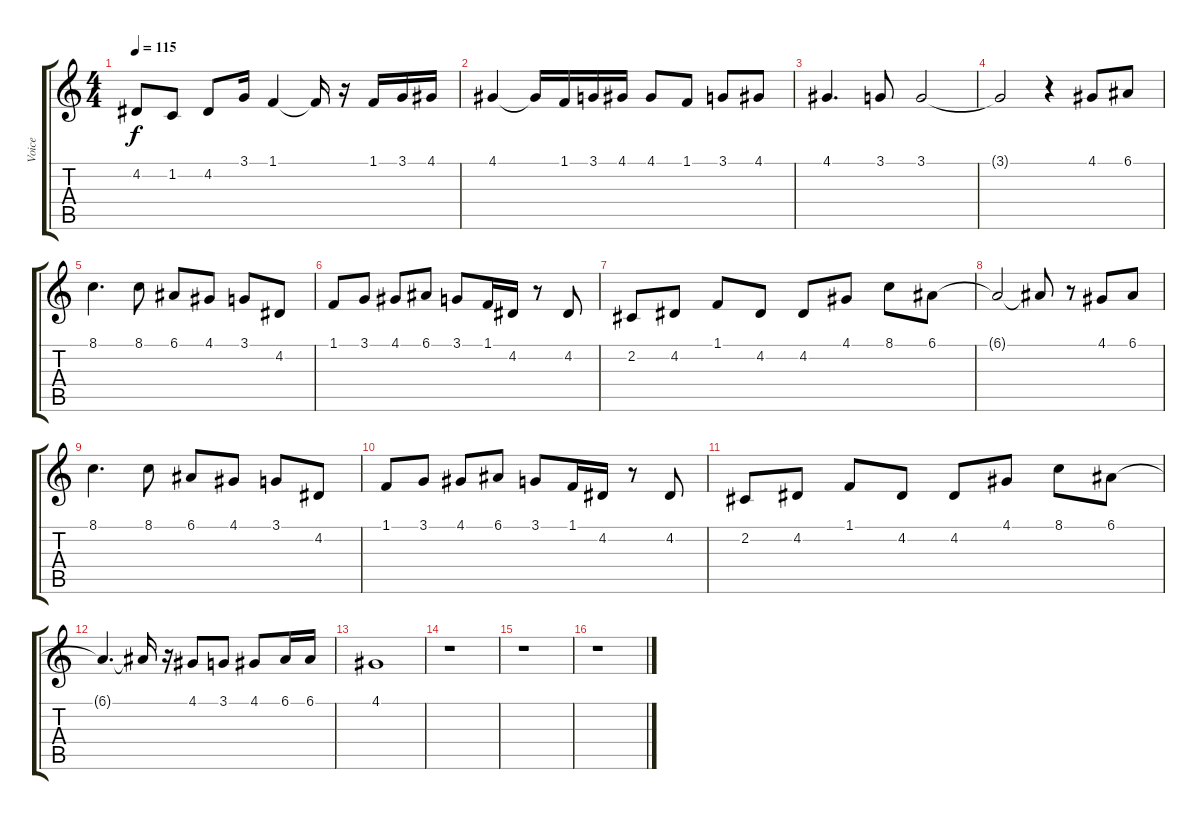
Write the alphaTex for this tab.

\track ("Voice" "Voice") {instrument reedorgan}
\staff {score tabs}
\tuning (E4 B3 G3 D3 A2 E2) {hide}
\ts (4 4)
\tempo 115
\clef g2
\ks c
4.2.8{dy f} 1.2.8 4.2.8 3.1.16 1.1.4 1.1{t}.16 r.16 1.1.16 3.1.16 4.1.16 |
4.1.4 4.1{t}.16 1.1.16 3.1.16 4.1.16 4.1.8 1.1.8 3.1.8 4.1.8 |
4.1.4{d} 3.1.8 3.1.2 |
3.1{t}.2 r.4 4.1.8 6.1.8 |
8.1.4{d} 8.1.8 6.1.8 4.1.8 3.1.8 4.2.8 |
1.1.8 3.1.8 4.1.8 6.1.8 3.1.8 1.1.16 4.2.16 r.8 4.2.8 |
2.2.8 4.2.8 1.1.8 4.2.8 4.2.8 4.1.8 8.1.8 6.1.8 |
6.1{t}.2 6.1{t}.8 r.8 4.1.8 6.1.8 |
8.1.4{d} 8.1.8 6.1.8 4.1.8 3.1.8 4.2.8 |
1.1.8 3.1.8 4.1.8 6.1.8 3.1.8 1.1.16 4.2.16 r.8 4.2.8 |
2.2.8 4.2.8 1.1.8 4.2.8 4.2.8 4.1.8 8.1.8 6.1.8 |
6.1{t}.4{d} 6.1{t}.16 r.16 4.1.8 3.1.8 4.1.8 6.1.16 6.1.16 |
4.1.1 |
r.1 |
r.1 |
r.1
